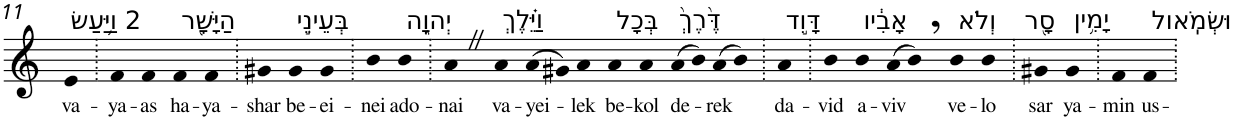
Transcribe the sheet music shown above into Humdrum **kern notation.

**kern	**text
*part1	*part1
*staff1	*staff1
*I"Piano	*
*I'Pno	*
!!LO:PB:g=z
*clefG2	*
*k[]	*
=11	=11
!LO:TX:a:t=2 וַיַּ֥עַשׂ	!
!	!LO:LY:b
4e	va-
=12.	=12.
!	!LO:LY:b
4f	-ya-
!	!LO:LY:b
4f	-as
!LO:TX:a:t=הַיָּשָׁ֖ר	!
!	!LO:LY:b
4f	ha-
!	!LO:LY:b
4f	-ya-
=13.	=13.
!	!LO:LY:b
4g#X	-shar
!LO:TX:a:t=בְּעֵינֵ֣י	!
!	!LO:LY:b
4g#	be-
!	!LO:LY:b
4g#	-ei-
=14.	=14.
!	!LO:LY:b
4b	-nei
!LO:TX:a:t=יְהוָ֑ה	!
!	!LO:LY:b
4b	ado-
=15.	=15.
!	!LO:LY:b
4aZ	-nai
!LO:TX:a:t=וַיֵּ֗לֶךְ	!
!	!LO:LY:b
4a	va-
!	!LO:LY:b
(>8a	-yei-
8g#X)	.
!	!LO:LY:b
4a	-lek
!LO:TX:a:t=בְּכָל	!
!	!LO:LY:b
4a	be-
!	!LO:LY:b
4a	-kol
!LO:TX:a:t=דֶּ֙רֶךְ֙	!
!	!LO:LY:b
(>8a	de-
8b)	.
!	!LO:LY:b
(>8a	-rek
8b)	.
=16.	=16.
!LO:TX:a:t=דָּוִ֣ד	!
!	!LO:LY:b
4a	da-
=17.	=17.
!	!LO:LY:b
4b	-vid
!LO:TX:a:t=אָבִ֔יו	!
!	!LO:LY:b
4b	a-
!	!LO:LY:b
(>8a	-viv
8b,)	.
!LO:TX:a:t=וְלֹא	!
!	!LO:LY:b
4b	ve-
!	!LO:LY:b
4b	-lo
=18.	=18.
!LO:TX:a:t=סָ֖ר	!
!	!LO:LY:b
4g#X	sar
!LO:TX:a:t=יָמִ֥ין	!
!	!LO:LY:b
4g#	ya-
=19.	=19.
!	!LO:LY:b
4f	-min
!LO:TX:a:t=וּשְׂמֹֽאול	!
!	!LO:LY:b
4f	us-
=.	=.
*-	*-
